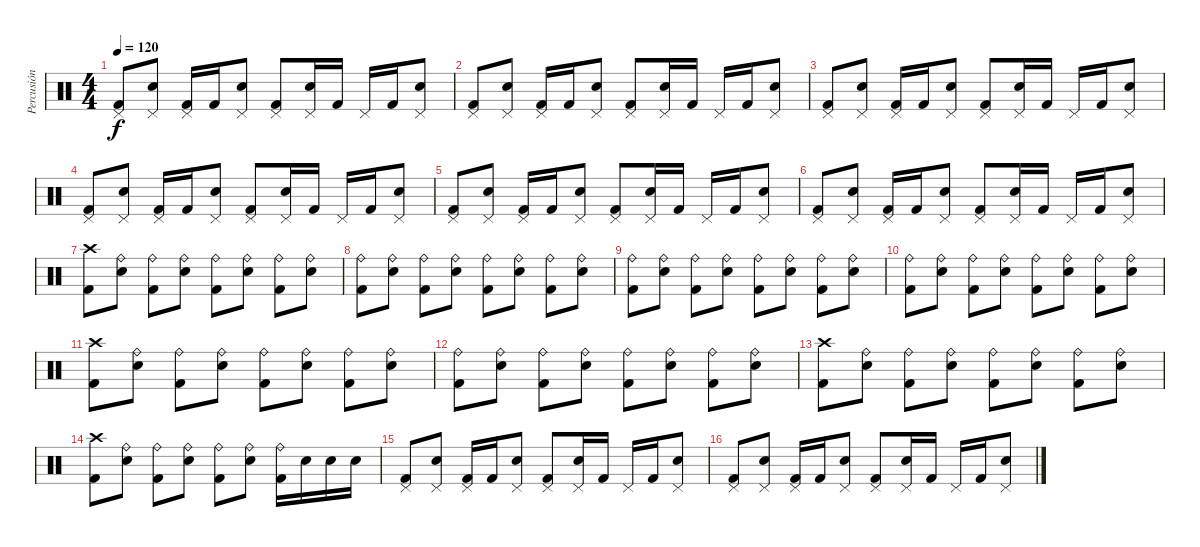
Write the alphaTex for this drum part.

\track ("Percusión" "Percusión") {instrument percussion}
\staff {score}
\articulation defaults
\ts (4 4)
\tempo 120
\clef neutral
\ks c
("Pedal Hi-Hat (hit)" "Kick (hit) 2").8{dy f} ("Pedal Hi-Hat (hit)" "Snare (hit) 2").8 ("Pedal Hi-Hat (hit)" "Kick (hit) 2").16 "Kick (hit) 2".16 ("Pedal Hi-Hat (hit)" "Snare (hit) 2").8 ("Pedal Hi-Hat (hit)" "Kick (hit) 2").8 ("Pedal Hi-Hat (hit)" "Snare (hit) 2").16 "Kick (hit) 2".16 "Pedal Hi-Hat (hit)".16 "Kick (hit) 2".16 ("Pedal Hi-Hat (hit)" "Snare (hit) 2").8 |
("Pedal Hi-Hat (hit)" "Kick (hit) 2").8 ("Pedal Hi-Hat (hit)" "Snare (hit) 2").8 ("Pedal Hi-Hat (hit)" "Kick (hit) 2").16 "Kick (hit) 2".16 ("Pedal Hi-Hat (hit)" "Snare (hit) 2").8 ("Pedal Hi-Hat (hit)" "Kick (hit) 2").8 ("Pedal Hi-Hat (hit)" "Snare (hit) 2").16 "Kick (hit) 2".16 "Pedal Hi-Hat (hit)".16 "Kick (hit) 2".16 ("Pedal Hi-Hat (hit)" "Snare (hit) 2").8 |
("Pedal Hi-Hat (hit)" "Kick (hit) 2").8 ("Pedal Hi-Hat (hit)" "Snare (hit) 2").8 ("Pedal Hi-Hat (hit)" "Kick (hit) 2").16 "Kick (hit) 2".16 ("Pedal Hi-Hat (hit)" "Snare (hit) 2").8 ("Pedal Hi-Hat (hit)" "Kick (hit) 2").8 ("Pedal Hi-Hat (hit)" "Snare (hit) 2").16 "Kick (hit) 2".16 "Pedal Hi-Hat (hit)".16 "Kick (hit) 2".16 ("Pedal Hi-Hat (hit)" "Snare (hit) 2").8 |
("Pedal Hi-Hat (hit)" "Kick (hit) 2").8 ("Pedal Hi-Hat (hit)" "Snare (hit) 2").8 ("Pedal Hi-Hat (hit)" "Kick (hit) 2").16 "Kick (hit) 2".16 ("Pedal Hi-Hat (hit)" "Snare (hit) 2").8 ("Pedal Hi-Hat (hit)" "Kick (hit) 2").8 ("Pedal Hi-Hat (hit)" "Snare (hit) 2").16 "Kick (hit) 2".16 "Pedal Hi-Hat (hit)".16 "Kick (hit) 2".16 ("Pedal Hi-Hat (hit)" "Snare (hit) 2").8 |
("Pedal Hi-Hat (hit)" "Kick (hit) 2").8 ("Pedal Hi-Hat (hit)" "Snare (hit) 2").8 ("Pedal Hi-Hat (hit)" "Kick (hit) 2").16 "Kick (hit) 2".16 ("Pedal Hi-Hat (hit)" "Snare (hit) 2").8 ("Pedal Hi-Hat (hit)" "Kick (hit) 2").8 ("Pedal Hi-Hat (hit)" "Snare (hit) 2").16 "Kick (hit) 2".16 "Pedal Hi-Hat (hit)".16 "Kick (hit) 2".16 ("Pedal Hi-Hat (hit)" "Snare (hit) 2").8 |
("Pedal Hi-Hat (hit)" "Kick (hit) 2").8 ("Pedal Hi-Hat (hit)" "Snare (hit) 2").8 ("Pedal Hi-Hat (hit)" "Kick (hit) 2").16 "Kick (hit) 2".16 ("Pedal Hi-Hat (hit)" "Snare (hit) 2").8 ("Pedal Hi-Hat (hit)" "Kick (hit) 2").8 ("Pedal Hi-Hat (hit)" "Snare (hit) 2").16 "Kick (hit) 2".16 "Pedal Hi-Hat (hit)".16 "Kick (hit) 2".16 ("Pedal Hi-Hat (hit)" "Snare (hit) 2").8 |
("Crash high (hit)" "Kick (hit) 2").8 ("Ride (bell)" "Snare (hit) 2").8 ("Ride (bell)" "Kick (hit) 2").8 ("Ride (bell)" "Snare (hit) 2").8 ("Ride (bell)" "Kick (hit) 2").8 ("Ride (bell)" "Snare (hit) 2").8 ("Ride (bell)" "Kick (hit) 2").8 ("Ride (bell)" "Snare (hit) 2").8 |
("Ride (bell)" "Kick (hit) 2").8 ("Ride (bell)" "Snare (hit) 2").8 ("Ride (bell)" "Kick (hit) 2").8 ("Ride (bell)" "Snare (hit) 2").8 ("Ride (bell)" "Kick (hit) 2").8 ("Ride (bell)" "Snare (hit) 2").8 ("Ride (bell)" "Kick (hit) 2").8 ("Ride (bell)" "Snare (hit) 2").8 |
("Ride (bell)" "Kick (hit) 2").8 ("Ride (bell)" "Snare (hit) 2").8 ("Ride (bell)" "Kick (hit) 2").8 ("Ride (bell)" "Snare (hit) 2").8 ("Ride (bell)" "Kick (hit) 2").8 ("Ride (bell)" "Snare (hit) 2").8 ("Ride (bell)" "Kick (hit) 2").8 ("Ride (bell)" "Snare (hit) 2").8 |
("Ride (bell)" "Kick (hit) 2").8 ("Ride (bell)" "Snare (hit) 2").8 ("Ride (bell)" "Kick (hit) 2").8 ("Ride (bell)" "Snare (hit) 2").8 ("Ride (bell)" "Kick (hit) 2").8 ("Ride (bell)" "Snare (hit) 2").8 ("Ride (bell)" "Kick (hit) 2").8 ("Ride (bell)" "Snare (hit) 2").8 |
("Crash high (hit)" "Kick (hit) 2").8 ("Ride (bell)" "Snare (hit) 2").8 ("Ride (bell)" "Kick (hit) 2").8 ("Ride (bell)" "Snare (hit) 2").8 ("Ride (bell)" "Kick (hit) 2").8 ("Ride (bell)" "Snare (hit) 2").8 ("Ride (bell)" "Kick (hit) 2").8 ("Ride (bell)" "Snare (hit) 2").8 |
("Ride (bell)" "Kick (hit) 2").8 ("Ride (bell)" "Snare (hit) 2").8 ("Ride (bell)" "Kick (hit) 2").8 ("Ride (bell)" "Snare (hit) 2").8 ("Ride (bell)" "Kick (hit) 2").8 ("Ride (bell)" "Snare (hit) 2").8 ("Ride (bell)" "Kick (hit) 2").8 ("Ride (bell)" "Snare (hit) 2").8 |
("Crash high (hit)" "Kick (hit) 2").8 ("Ride (bell)" "Snare (hit) 2").8 ("Ride (bell)" "Kick (hit) 2").8 ("Ride (bell)" "Snare (hit) 2").8 ("Ride (bell)" "Kick (hit) 2").8 ("Ride (bell)" "Snare (hit) 2").8 ("Ride (bell)" "Kick (hit) 2").8 ("Ride (bell)" "Snare (hit) 2").8 |
("Crash high (hit)" "Kick (hit) 2").8 ("Ride (bell)" "Snare (hit) 2").8 ("Ride (bell)" "Kick (hit) 2").8 ("Ride (bell)" "Snare (hit) 2").8 ("Ride (bell)" "Kick (hit) 2").8 ("Ride (bell)" "Snare (hit) 2").8 ("Ride (bell)" "Kick (hit) 2").16 "Snare (hit) 2".16 "Snare (hit) 2".16 "Snare (hit) 2".16 |
("Pedal Hi-Hat (hit)" "Kick (hit) 2").8 ("Pedal Hi-Hat (hit)" "Snare (hit) 2").8 ("Pedal Hi-Hat (hit)" "Kick (hit) 2").16 "Kick (hit) 2".16 ("Pedal Hi-Hat (hit)" "Snare (hit) 2").8 ("Pedal Hi-Hat (hit)" "Kick (hit) 2").8 ("Pedal Hi-Hat (hit)" "Snare (hit) 2").16 "Kick (hit) 2".16 "Pedal Hi-Hat (hit)".16 "Kick (hit) 2".16 ("Pedal Hi-Hat (hit)" "Snare (hit) 2").8 |
("Pedal Hi-Hat (hit)" "Kick (hit) 2").8 ("Pedal Hi-Hat (hit)" "Snare (hit) 2").8 ("Pedal Hi-Hat (hit)" "Kick (hit) 2").16 "Kick (hit) 2".16 ("Pedal Hi-Hat (hit)" "Snare (hit) 2").8 ("Pedal Hi-Hat (hit)" "Kick (hit) 2").8 ("Pedal Hi-Hat (hit)" "Snare (hit) 2").16 "Kick (hit) 2".16 "Pedal Hi-Hat (hit)".16 "Kick (hit) 2".16 ("Pedal Hi-Hat (hit)" "Snare (hit) 2").8
